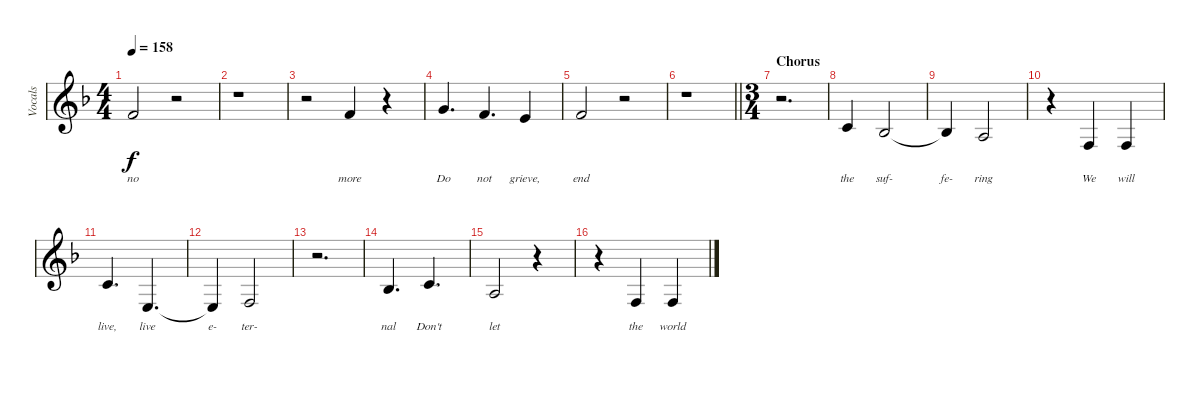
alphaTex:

\track ("Vocals" "Vocals") {instrument lead6voice}
\staff {score}
\tuning (D4 A3 F3 C3 G2 C2) {hide}
\ts (4 4)
\tempo 158
\clef g2
\ks f
8.2.2{lyrics (0 "no") lyrics (1 "") lyrics (2 "") lyrics (3 "") lyrics (4 "") dy f} r.2 |
r.1 |
r.2 8.2.4{lyrics (0 "more") lyrics (1 "") lyrics (2 "") lyrics (3 "") lyrics (4 "")} r.4 |
10.2.4{d lyrics (0 "Do") lyrics (1 "") lyrics (2 "") lyrics (3 "") lyrics (4 "")} 8.2.4{d lyrics (0 "not") lyrics (1 "") lyrics (2 "") lyrics (3 "") lyrics (4 "")} 7.2.4{lyrics (0 "grieve,") lyrics (1 "") lyrics (2 "") lyrics (3 "") lyrics (4 "")} |
8.2.2{lyrics (0 "end") lyrics (1 "") lyrics (2 "") lyrics (3 "") lyrics (4 "")} r.2 |
\barLineRight lightlight
r.1 |
\ts (3 4)
\section ("" "Chorus")
r.2{d} |
7.3.4{lyrics (0 "the") lyrics (1 "") lyrics (2 "") lyrics (3 "") lyrics (4 "")} 10.4.2{lyrics (0 "suf-") lyrics (1 "") lyrics (2 "") lyrics (3 "") lyrics (4 "")} |
10.4{t}.4{lyrics (0 "fe-") lyrics (1 "") lyrics (2 "") lyrics (3 "") lyrics (4 "")} 7.4{be (custom 0 4 25 4 35 0 60 0)}.2{lyrics (0 "ring") lyrics (1 "") lyrics (2 "") lyrics (3 "") lyrics (4 "")} |
r.4 10.5.4{lyrics (0 "We") lyrics (1 "") lyrics (2 "") lyrics (3 "") lyrics (4 "")} 10.5.4{lyrics (0 "will") lyrics (1 "") lyrics (2 "") lyrics (3 "") lyrics (4 "")} |
7.3.4{d lyrics (0 "live,") lyrics (1 "") lyrics (2 "") lyrics (3 "") lyrics (4 "")} 9.5.4{d lyrics (0 "live") lyrics (1 "") lyrics (2 "") lyrics (3 "") lyrics (4 "")} |
9.5{t}.4{lyrics (0 "e-") lyrics (1 "") lyrics (2 "") lyrics (3 "") lyrics (4 "")} 10.5.2{lyrics (0 "ter-") lyrics (1 "") lyrics (2 "") lyrics (3 "") lyrics (4 "")} |
r.2{d} |
10.4.4{d lyrics (0 "nal") lyrics (1 "") lyrics (2 "") lyrics (3 "") lyrics (4 "")} 7.3.4{d lyrics (0 "Don't") lyrics (1 "") lyrics (2 "") lyrics (3 "") lyrics (4 "")} |
7.4{be (custom 0 4 25 4 35 0 60 0)}.2{lyrics (0 "let") lyrics (1 "") lyrics (2 "") lyrics (3 "") lyrics (4 "")} r.4 |
r.4 10.5.4{lyrics (0 "the") lyrics (1 "") lyrics (2 "") lyrics (3 "") lyrics (4 "")} 10.5.4{lyrics (0 "world") lyrics (1 "") lyrics (2 "") lyrics (3 "") lyrics (4 "")}
